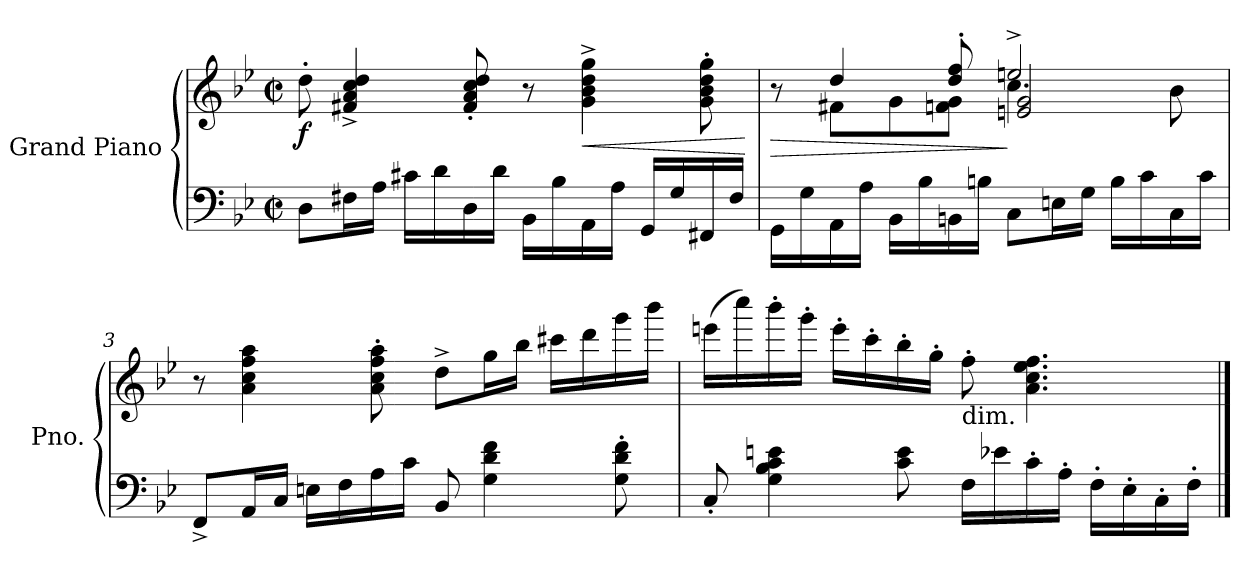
**kern	**kern	**dynam
*part1	*part1	*part1
*staff2	*staff1	*staff1/2
*I"Grand Piano	*	*
*I'Pno.	*	*
*clefF4	*clefG2	*
*k[b-e-]	*k[b-e-]	*
*M2/2	*M2/2	*
*met(c|)	*met(c|)	*
*MM91	*MM91	*
=1	=1	=1
!	!	!LO:DY:b
8D\L	8dd'\	f
16F#X\L	4f#X/^ 4a/^ 4cc/^ 4dd/^	.
16A\JJ	.	.
16c#X\LL	.	.
16d\	.	.
16D\	8f#/' 8a/' 8cc/' 8dd/'	.
16d\JJ	.	.
16BB-\LL	8r	.
16B-\	.	.
!	!	!LO:HP:b
16AA\	4g\^ 4b-\^ 4dd\^ 4gg\^	<
16A\JJ	.	.
16GG/LL	.	.
16G/	.	.
16FF#X/	8g\' 8b-\' 8dd\' 8gg\'	.
16F#/JJ	.	.
.	.	[
=2	=2	=2
!	!	!LO:HP:b
*	*^	*
*	*	*^	*
16GG\LL	8r	8ryy	2ryy	>
16G\	.	.	.	.
16AA\	4dd/	8f#X\L	.	.
16A\JJ	.	.	.	.
16BB-\LL	.	8g\	.	.
16B-\	.	.	.	.
16BBn\	8dd/' 8ff/'	8fn\ 8g\J	.	.
16Bn\JJ	.	.	.	.
8C\L	2een^/	4.cc\	2en/ 2g/	]
16En\L	.	.	.	.
16G\JJ	.	.	.	.
16B\LL	.	.	.	.
16c\	.	.	.	.
16C\	.	8b-\	.	.
16c\JJ	.	.	.	.
*	*v	*v	*v	*
!!LO:LB:g=z
=3	=3	=3
8FF^/L	8r	.
16AA/L	4a\ 4cc\ 4ff\ 4aa\	.
16C/JJ	.	.
16En\LL	.	.
16F\	.	.
16A\	8a\' 8cc\' 8ff\' 8aa\'	.
16c\JJ	.	.
8BB-/	8dd^\L	.
4G\ 4d\ 4f\	16gg\L	.
.	16bb-\JJ	.
.	16ccc#X\LL	.
.	16ddd\	.
8G\' 8d\' 8f\'	16ggg\	.
.	16bbb-\JJ	.
=4	=4	=4
8C'/	(>16eeen\LL	.
.	16cccc\)	.
4G\ 4B-\ 4c\ 4en\	16bbb-'\	.
.	16ggg'\JJ	.
.	16eee'\LL	.
.	16ccc'\	.
8c\ 8e\	16bb-'\	.
.	16gg'\JJ	.
!	!LO:TX:b:t=dim.	!
16F\LL	8ff'\	.
16e-X\	.	.
16c'\	4.a\ 4.cc\ 4.ee-\ 4.ff\	.
16A'\JJ	.	.
16F'\LL	.	.
16E-'\	.	.
16C'\	.	.
16F'\JJ	.	.
==	==	==
*-	*-	*-
